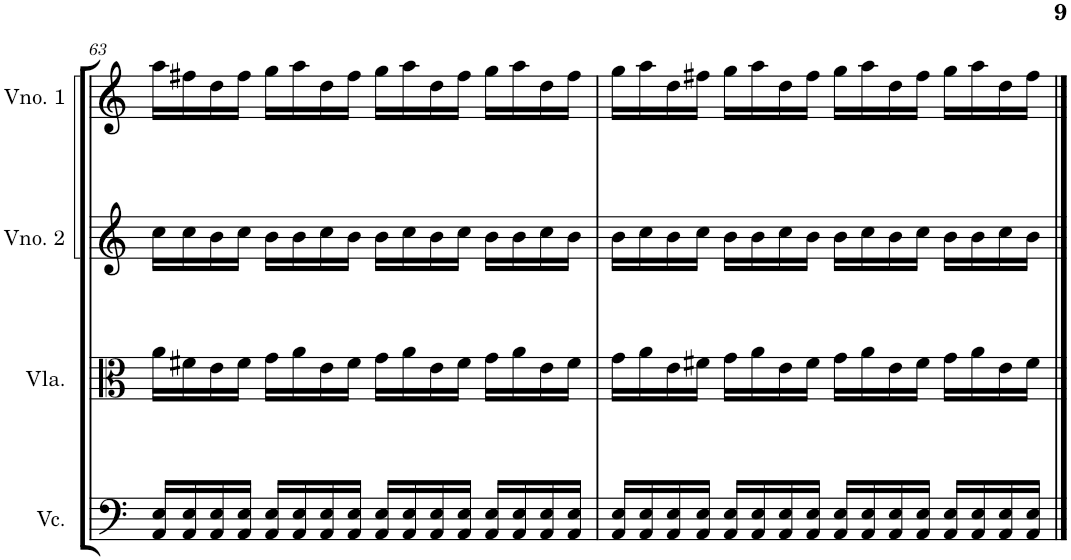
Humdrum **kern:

**kern	**kern	**kern	**kern
*part4	*part3	*part2	*part1
*staff4	*staff3	*staff2	*staff1
*I"Violoncelo	*I"Viola	*I"Violino 2	*I"Violino 1
*I'Vc.	*I'Vla.	*I'Vno. 2	*I'Vno. 1
!!LO:PB:g=z
*clefF4	*clefC3	*clefG2	*clefG2
*k[]	*k[]	*k[]	*k[]
*M4/4	*M4/4	*M4/4	*M4/4
=63	=63	=63	=63
16AA/ 16E/LL	16a\LL	16cc\LL	16aa\LL
16AA/ 16E/	16f#X\	16cc\	16ff#X\
16AA/ 16E/	16e\	16b\	16dd\
16AA/ 16E/JJ	16f#\JJ	16cc\JJ	16ff#\JJ
16AA/ 16E/LL	16g\LL	16b\LL	16gg\LL
16AA/ 16E/	16a\	16b\	16aa\
16AA/ 16E/	16e\	16cc\	16dd\
16AA/ 16E/JJ	16f#\JJ	16b\JJ	16ff#\JJ
16AA/ 16E/LL	16g\LL	16b\LL	16gg\LL
16AA/ 16E/	16a\	16cc\	16aa\
16AA/ 16E/	16e\	16b\	16dd\
16AA/ 16E/JJ	16f#\JJ	16cc\JJ	16ff#\JJ
16AA/ 16E/LL	16g\LL	16b\LL	16gg\LL
16AA/ 16E/	16a\	16b\	16aa\
16AA/ 16E/	16e\	16cc\	16dd\
16AA/ 16E/JJ	16f#\JJ	16b\JJ	16ff#\JJ
=64	=64	=64	=64
16AA/ 16E/LL	16g\LL	16b\LL	16gg\LL
16AA/ 16E/	16a\	16cc\	16aa\
16AA/ 16E/	16e\	16b\	16dd\
16AA/ 16E/JJ	16f#X\JJ	16cc\JJ	16ff#X\JJ
16AA/ 16E/LL	16g\LL	16b\LL	16gg\LL
16AA/ 16E/	16a\	16b\	16aa\
16AA/ 16E/	16e\	16cc\	16dd\
16AA/ 16E/JJ	16f#\JJ	16b\JJ	16ff#\JJ
16AA/ 16E/LL	16g\LL	16b\LL	16gg\LL
16AA/ 16E/	16a\	16cc\	16aa\
16AA/ 16E/	16e\	16b\	16dd\
16AA/ 16E/JJ	16f#\JJ	16cc\JJ	16ff#\JJ
16AA/ 16E/LL	16g\LL	16b\LL	16gg\LL
16AA/ 16E/	16a\	16b\	16aa\
16AA/ 16E/	16e\	16cc\	16dd\
16AA/ 16E/JJ	16f#\JJ	16b\JJ	16ff#\JJ
==	==	==	==
*-	*-	*-	*-
